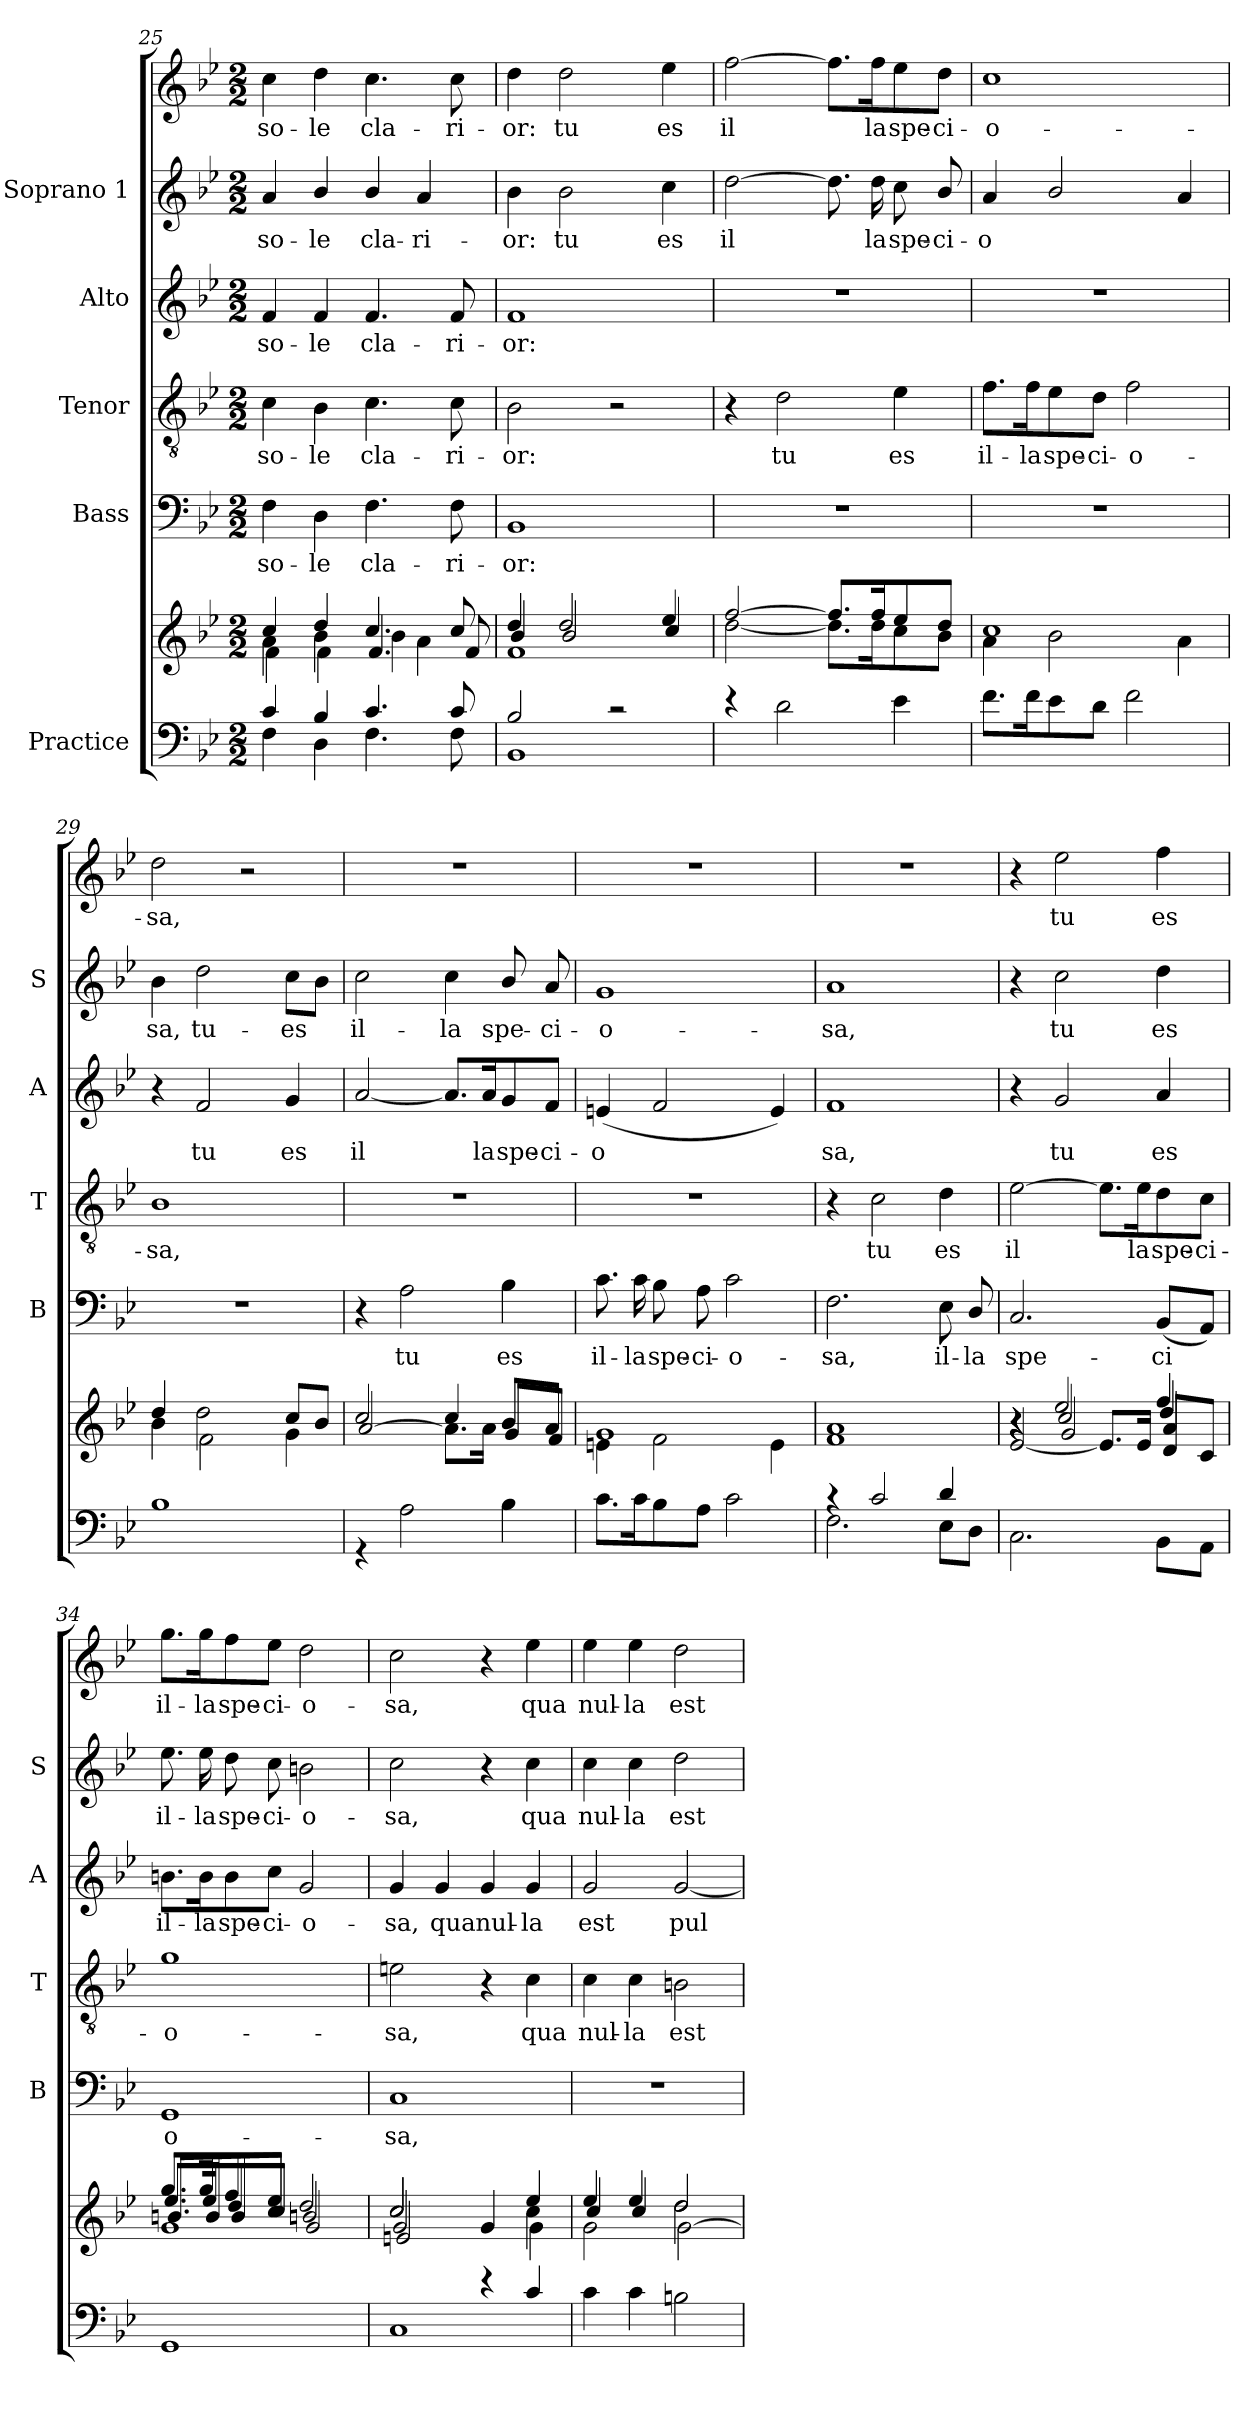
**kern	**kern	**kern	**text	**kern	**text	**kern	**text	**kern	**text	**kern	**text
*part5	*part5	*part4	*part4	*part3	*part3	*part2	*part2	*part1	*part1	*part1	*part1
*staff7	*staff6	*staff5	*staff5	*staff4	*staff4	*staff3	*staff3	*staff2	*staff2	*staff1	*staff1
*I"Practice	*	*I"Bass	*	*I"Tenor	*	*I"Alto	*	*I"Soprano 1	*	*	*
*	*	*I'B	*	*I'T	*	*I'A	*	*I'S	*	*	*
*clefF4	*clefG2	*clefF4	*	*clefGv2	*	*clefG2	*	*clefG2	*	*clefG2	*
*k[b-e-]	*k[b-e-]	*k[b-e-]	*	*k[b-e-]	*	*k[b-e-]	*	*k[b-e-]	*	*k[b-e-]	*
*B-:	*B-:	*B-:	*	*B-:	*	*B-:	*	*B-:	*	*B-:	*
*M2/2	*M2/2	*M2/2	*	*M2/2	*	*M2/2	*	*M2/2	*	*M2/2	*
=25	=25	=25	=25	=25	=25	=25	=25	=25	=25	=25	=25
*^	*^	*	*	*	*	*	*	*	*	*	*
*	*	*	*^	*	*	*	*	*	*	*	*	*	*
!	!	!	!	!	!	!LO:LY:b	!	!LO:LY:b	!	!LO:LY:b	!	!LO:LY:b	!	!LO:LY:b
4c/	4F\	4cc/	4a\	4f\	4F\	so-	4c\	so-	4f/	so-	4a/	-so-	4cc\	so-
!	!	!	!	!	!	!LO:LY:b	!	!LO:LY:b	!	!LO:LY:b	!	!LO:LY:b	!	!LO:LY:b
4B-/	4D\	4dd/	4b-\	4f\	4D\	-le	4B-\	-le	4f/	-le	4b-/	-le	4dd\	-le
!	!	!	!	!	!	!LO:LY:b	!	!LO:LY:b	!	!LO:LY:b	!	!LO:LY:b	!	!LO:LY:b
4.c/	4.F\	4.cc/	4b-\	4.f/	4.F\	cla-	4.c\	cla-	4.f/	cla-	4b-/	cla-	4.cc\	cla-
!	!	!	!	!	!	!	!	!	!	!	!	!LO:LY:b	!	!
.	.	.	4a\	.	.	.	.	.	.	.	4a/	-ri-	.	.
!	!	!	!	!	!	!LO:LY:b	!	!LO:LY:b	!	!LO:LY:b	!	!	!	!LO:LY:b
8c/	8F\	8cc/	.	8f/	8F\	-ri-	8c\	-ri-	8f/	-ri-	.	.	8cc\	-ri-
=26	=26	=26	=26	=26	=26	=26	=26	=26	=26	=26	=26	=26	=26	=26
!	!	!	!	!	!	!LO:LY:b	!	!LO:LY:b	!	!LO:LY:b	!	!LO:LY:b	!	!LO:LY:b
2B-/	1BB-	4dd/	4b-/	1f	1BB-	-or:	2B-\	-or:	1f	-or:	4b-\	or:	4dd\	-or:
!	!	!	!	!	!	!	!	!	!	!	!	!LO:LY:b	!	!LO:LY:b
.	.	2dd/	2b-/	.	.	.	.	.	.	.	2b-\	tu	2dd\	tu
2rc	.	.	.	.	.	.	2r	.	.	.	.	.	.	.
!	!	!	!	!	!	!	!	!	!	!	!	!LO:LY:b	!	!LO:LY:b
.	.	4ee-/	4cc/	.	.	.	.	.	.	.	4cc\	es	4ee-\	es
=27	=27	=27	=27	=27	=27	=27	=27	=27	=27	=27	=27	=27	=27	=27
!	!	!	!	!	!	!	!	!	!	!	!	!LO:LY:b	!	!LO:LY:b
4r	1ryy	[>2ff/	[<2dd\	1ryy	1r	.	4r	.	1r	.	[2dd\	-il­	[2ff\	il­
!	!	!	!	!	!	!	!	!LO:LY:b	!	!	!	!	!	!
2d\	.	.	.	.	.	.	2d\	tu	.	.	.	.	.	.
.	.	8.ff/L]	8.dd\L]	.	.	.	.	.	.	.	8.dd\]	.	8.ff\L]	.
!	!	!	!	!	!	!	!	!	!	!	!	!LO:LY:b	!	!LO:LY:b
.	.	16ff/k	16dd\k	.	.	.	.	.	.	.	16dd\	la	16ff\K	la
!	!	!	!	!	!	!	!	!LO:LY:b	!	!	!	!LO:LY:b	!	!LO:LY:b
4e-\	.	8ee-/	8cc\	.	.	.	4e-\	es	.	.	8cc\	spe-	8ee-\	spe-
!	!	!	!	!	!	!	!	!	!	!	!	!LO:LY:b	!	!LO:LY:b
.	.	8dd/J	8b-\J	.	.	.	.	.	.	.	8b-/	-ci-	8dd\J	-ci-
=28	=28	=28	=28	=28	=28	=28	=28	=28	=28	=28	=28	=28	=28	=28
!	!	!	!	!	!	!	!	!LO:LY:b	!	!	!	!LO:LY:b	!	!LO:LY:b
8.f\L	1ryy	1cc	4a\	1ryy	1r	.	8.f\L	il-	1r	.	4a/	-o­	1cc	-o-
!	!	!	!	!	!	!	!	!LO:LY:b	!	!	!	!	!	!
16f\k	.	.	.	.	.	.	16f\K	-la	.	.	.	.	.	.
!	!	!	!	!	!	!	!	!LO:LY:b	!	!	!	!	!	!
8e-\	.	.	2b-\	.	.	.	8e-\	spe-	.	.	2b-/	.	.	.
!	!	!	!	!	!	!	!	!LO:LY:b	!	!	!	!	!	!
8d\J	.	.	.	.	.	.	8d\J	-ci-	.	.	.	.	.	.
!	!	!	!	!	!	!	!	!LO:LY:b	!	!	!	!	!	!
2f\	.	.	.	.	.	.	2f\	-o-	.	.	.	.	.	.
.	.	.	4a\	.	.	.	.	.	.	.	4a/	.	.	.
!!LO:PB:g=z
=29	=29	=29	=29	=29	=29	=29	=29	=29	=29	=29	=29	=29	=29	=29
!	!	!	!	!	!	!	!	!LO:LY:b	!	!	!	!LO:LY:b	!	!LO:LY:b
1B-	1ryy	4dd/	4b-\	4ryy	1r	.	1B-	-sa,	4r	.	4b-\	sa,	2dd\	sa,
!	!	!	!	!	!	!	!	!	!	!LO:LY:b	!	!LO:LY:b	!	!
.	.	2.ryy	2dd\	2f\	.	.	.	.	2f/	tu	2dd\	tu-	.	.
.	.	.	.	.	.	.	.	.	.	.	.	.	2r	.
!	!	!	!	!	!	!	!	!	!	!LO:LY:b	!	!LO:LY:b	!	!
.	.	.	8cc/L	4g\	.	.	.	.	4g/	es	8cc\L	-es	.	.
.	.	.	8b-/J	.	.	.	.	.	.	.	8b-\J	.	.	.
=30	=30	=30	=30	=30	=30	=30	=30	=30	=30	=30	=30	=30	=30	=30
!	!	!	!	!	!	!	!	!	!	!LO:LY:b	!	!LO:LY:b	!	!
1ryy	4r	1ryy	2cc/	[2a/	4r	.	1r	.	[2a/	il­	2cc\	il-	1r	.
!	!	!	!	!	!	!LO:LY:b	!	!	!	!	!	!	!	!
.	2A\	.	.	.	2A\	tu	.	.	.	.	.	.	.	.
!	!	!	!	!	!	!	!	!	!	!	!	!LO:LY:b	!	!
.	.	.	4cc/	8.a\L]	.	.	.	.	8.a/L]	.	4cc\	-la	.	.
!	!	!	!	!	!	!	!	!	!	!LO:LY:b	!	!	!	!
.	.	.	.	16a\Jk	.	.	.	.	16a/K	la	.	.	.	.
!	!	!	!	!	!	!LO:LY:b	!	!	!	!LO:LY:b	!	!LO:LY:b	!	!
.	4B-\	.	8b-/L	8g/L	4B-\	es	.	.	8g/	spe-	8b-/	spe-	.	.
!	!	!	!	!	!	!	!	!	!	!LO:LY:b	!	!LO:LY:b	!	!
.	.	.	8a/J	8f/J	.	.	.	.	8f/J	-ci-	8a/	-ci-	.	.
=31	=31	=31	=31	=31	=31	=31	=31	=31	=31	=31	=31	=31	=31	=31
!	!	!	!	!	!	!LO:LY:b	!	!	!	!LO:LY:b	!	!LO:LY:b	!	!
1ryy	8.c\L	1ryy	1g	4en\	8.c\	il-	1r	.	(<4en/	-o­	1g	-o-	1r	.
!	!	!	!	!	!	!LO:LY:b	!	!	!	!	!	!	!	!
.	16c\k	.	.	.	16c\	-la	.	.	.	.	.	.	.	.
!	!	!	!	!	!	!LO:LY:b	!	!	!	!	!	!	!	!
.	8B-\	.	.	2f\	8B-\	spe-	.	.	2f/	.	.	.	.	.
!	!	!	!	!	!	!LO:LY:b	!	!	!	!	!	!	!	!
.	8A\J	.	.	.	8A\	-ci-	.	.	.	.	.	.	.	.
!	!	!	!	!	!	!LO:LY:b	!	!	!	!	!	!	!	!
.	2c\	.	.	.	2c\	-o-	.	.	.	.	.	.	.	.
.	.	.	.	4e\	.	.	.	.	4e/)	.	.	.	.	.
=32	=32	=32	=32	=32	=32	=32	=32	=32	=32	=32	=32	=32	=32	=32
!	!	!	!	!	!	!LO:LY:b	!	!	!	!LO:LY:b	!	!LO:LY:b	!	!
4rc	2.F\	1ryy	1a	1f	2.F\	-sa,	4r	.	1f	sa,	1a	-sa,	1r	.
!	!	!	!	!	!	!	!	!LO:LY:b	!	!	!	!	!	!
2c/	.	.	.	.	.	.	2c\	tu	.	.	.	.	.	.
!	!	!	!	!	!	!LO:LY:b	!	!LO:LY:b	!	!	!	!	!	!
4d/	8E-\L	.	.	.	8E-\	il-	4d\	es	.	.	.	.	.	.
!	!	!	!	!	!	!LO:LY:b	!	!	!	!	!	!	!	!
.	8D\J	.	.	.	8D/	-la	.	.	.	.	.	.	.	.
=33	=33	=33	=33	=33	=33	=33	=33	=33	=33	=33	=33	=33	=33	=33
*	*	*	*	*^	*	*	*	*	*	*	*	*	*	*
!	!	!	!	!	!	!	!LO:LY:b	!	!LO:LY:b	!	!	!	!	!	!
*v	*v	*	*	*	*	*	*	*	*	*	*	*	*	*	*
2.C\	4r	4r	4r	[>2e-/	2.C/	spe-	[2e-\	il­	4r	.	4r	.	4r	.
!	!	!	!	!	!	!	!	!	!	!LO:LY:b	!	!LO:LY:b	!	!LO:LY:b
.	2ee-/	2cc/	2g/	.	.	.	.	.	2g/	tu	2cc\	tu	2ee-\	tu
.	.	.	.	8.e-/L]	.	.	8.e-\L]	.	.	.	.	.	.	.
!	!	!	!	!	!	!	!	!LO:LY:b	!	!	!	!	!	!
.	.	.	.	16e-/Jk	.	.	16e-\K	la	.	.	.	.	.	.
!	!	!	!	!	!	!LO:LY:b	!	!LO:LY:b	!	!LO:LY:b	!	!LO:LY:b	!	!LO:LY:b
8BB-\L	4ff/	4dd/	4a/	8d/L	(<8BB-/L	-ci­	8d\	spe-	4a/	es	4dd\	es	4ff\	es
!	!	!	!	!	!	!	!	!LO:LY:b	!	!	!	!	!	!
8AA\J	.	.	.	8c/J	8AA/J)	.	8c\J	-ci-	.	.	.	.	.	.
=34	=34	=34	=34	=34	=34	=34	=34	=34	=34	=34	=34	=34	=34	=34
!	!	!	!	!	!	!LO:LY:b	!	!LO:LY:b	!	!LO:LY:b	!	!LO:LY:b	!	!LO:LY:b
1GG	8.gg/L	8.ee-/L	8.bn/L	1g	1GG	o-	1g	-o-	8.bn\L	il-	8.ee-\	-il-	8.gg\L	il-
!	!	!	!	!	!	!	!	!	!	!LO:LY:b	!	!LO:LY:b	!	!LO:LY:b
.	16gg/k	16ee-/k	16b/k	.	.	.	.	.	16b\K	-la	16ee-\	-la	16gg\K	-la
!	!	!	!	!	!	!	!	!	!	!LO:LY:b	!	!LO:LY:b	!	!LO:LY:b
.	8ff/	8dd/	8b/	.	.	.	.	.	8b\	spe-	8dd\	spe-	8ff\	spe-
!	!	!	!	!	!	!	!	!	!	!LO:LY:b	!	!LO:LY:b	!	!LO:LY:b
.	8ee-/J	8cc/J	8cc/J	.	.	.	.	.	8cc\J	-ci-	8cc\	-ci-	8ee-\J	-ci-
!	!	!	!	!	!	!	!	!	!	!LO:LY:b	!	!LO:LY:b	!	!LO:LY:b
.	2dd/	2bn/	2g/	.	.	.	.	.	2g/	-o-	2bn\	-o-	2dd\	-o-
=35	=35	=35	=35	=35	=35	=35	=35	=35	=35	=35	=35	=35	=35	=35
*^	*	*	*	*	*	*	*	*	*	*	*	*	*	*
!	!	!	!	!	!	!	!LO:LY:b	!	!LO:LY:b	!	!LO:LY:b	!	!LO:LY:b	!	!LO:LY:b
2ryy	1C	2cc/	2cc/	2g/	2en/	1C	-sa,	2en\	-sa,	4g/	-sa,	2cc\	sa,	2cc\	-sa,
!	!	!	!	!	!	!	!	!	!	!	!LO:LY:b	!	!	!	!
.	.	.	.	.	.	.	.	.	.	4g/	qua	.	.	.	.
!	!	!	!	!	!	!	!	!	!	!	!LO:LY:b	!	!	!	!
4r	.	4ryy	4ryy	4g/	2ryy	.	.	4r	.	4g/	nul-	4r	.	4r	.
!	!	!	!	!	!	!	!	!	!LO:LY:b	!	!LO:LY:b	!	!LO:LY:b	!	!LO:LY:b
4c/	.	4ee-/	4cc\	4g\	.	.	.	4c\	qua	4g/	-la	4cc\	qua	4ee-\	qua
*	*	*	*	*v	*v	*	*	*	*	*	*	*	*	*	*
!!LO:LB:g=z
=36	=36	=36	=36	=36	=36	=36	=36	=36	=36	=36	=36	=36	=36	=36
!	!	!	!	!	!	!	!	!LO:LY:b	!	!LO:LY:b	!	!LO:LY:b	!	!LO:LY:b
4c\	1ryy	4ee-/	4cc/	2g\	1r	.	4c\	nul-	2g/	est	4cc\	nul-	4ee-\	nul-
!	!	!	!	!	!	!	!	!LO:LY:b	!	!	!	!LO:LY:b	!	!LO:LY:b
4c\	.	4ee-/	4cc/	.	.	.	4c\	-la	.	.	4cc\	-la	4ee-\	-la
!	!	!	!	!	!	!	!	!LO:LY:b	!	!LO:LY:b	!	!LO:LY:b	!	!LO:LY:b
2Bn\	.	2dd/	2dd\	[2g\	.	.	2Bn\	est	[2g/	pul­	2dd\	est	2dd\	est
*v	*v	*	*	*	*	*	*	*	*	*	*	*	*	*
*	*v	*v	*v	*	*	*	*	*	*	*	*	*	*
=	=	=	=	=	=	=	=	=	=	=	=
*-	*-	*-	*-	*-	*-	*-	*-	*-	*-	*-	*-
